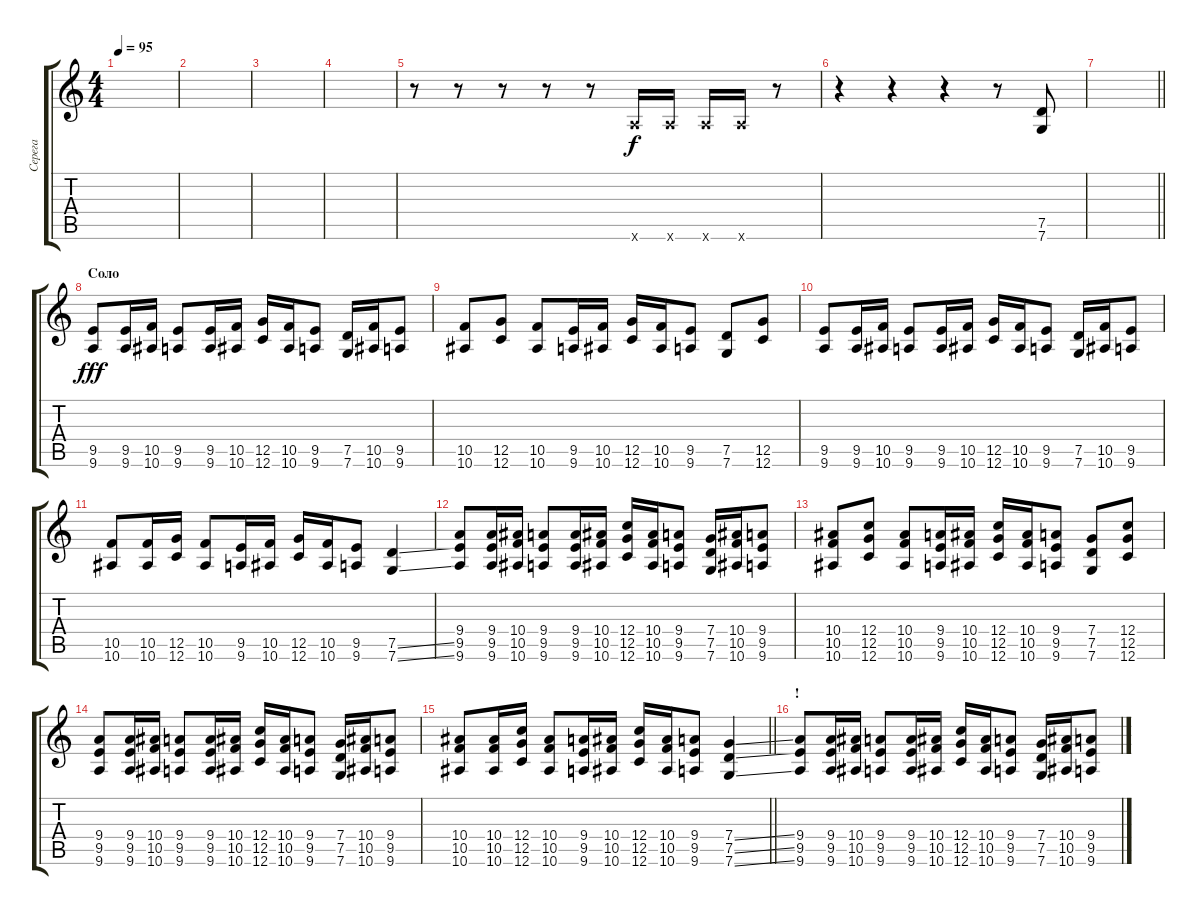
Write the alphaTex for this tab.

\track ("Серега" "Серега") {instrument distortionguitar}
\staff {score tabs}
\tuning (D4 A3 F3 C3 G2 C2) {hide}
\ts (4 4)
\tempo 95
\clef g2
\ks c
|
|
|
|
r.8 r.8 r.8 r.8 r.8 9.6{x}.16 9.6{x}.16 9.6{x}.16 9.6{x}.16 r.8 |
r.4 r.4 r.4 r.8 (7.5 7.6).8 |
\barLineRight lightlight
|
\section ("" "Соло")
(9.5 9.6).8{dy fff} (9.5 9.6).16 (10.5 10.6).16 (9.5 9.6).8 (9.5 9.6).16 (10.5 10.6).16 (12.5 12.6).16 (10.5 10.6).16 (9.5 9.6).8 (7.5 7.6).16 (10.5 10.6).16 (9.5 9.6).8 |
(10.5 10.6).8 (12.5 12.6).8 (10.5 10.6).8 (9.5 9.6).16 (10.5 10.6).16 (12.5 12.6).16 (10.5 10.6).16 (9.5 9.6).8 (7.5 7.6).8 (12.5 12.6).8 |
(9.5 9.6).8 (9.5 9.6).16 (10.5 10.6).16 (9.5 9.6).8 (9.5 9.6).16 (10.5 10.6).16 (12.5 12.6).16 (10.5 10.6).16 (9.5 9.6).8 (7.5 7.6).16 (10.5 10.6).16 (9.5 9.6).8 |
(10.5 10.6).8 (10.5 10.6).16 (12.5 12.6).16 (10.5 10.6).8 (9.5 9.6).16 (10.5 10.6).16 (12.5 12.6).16 (10.5 10.6).16 (9.5 9.6).8 (7.5{ss} 7.6{ss}).4 |
(9.4 9.5 9.6).8 (9.4 9.5 9.6).16 (10.4 10.5 10.6).16 (9.4 9.5 9.6).8 (9.4 9.5 9.6).16 (10.4 10.5 10.6).16 (12.4 12.5 12.6).16 (10.4 10.5 10.6).16 (9.4 9.5 9.6).8 (7.4 7.5 7.6).16 (10.4 10.5 10.6).16 (9.4 9.5 9.6).8 |
(10.4 10.5 10.6).8 (12.4 12.5 12.6).8 (10.4 10.5 10.6).8 (9.4 9.5 9.6).16 (10.4 10.5 10.6).16 (12.4 12.5 12.6).16 (10.4 10.5 10.6).16 (9.4 9.5 9.6).8 (7.4 7.5 7.6).8 (12.4 12.5 12.6).8 |
(9.4 9.5 9.6).8 (9.4 9.5 9.6).16 (10.4 10.5 10.6).16 (9.4 9.5 9.6).8 (9.4 9.5 9.6).16 (10.4 10.5 10.6).16 (12.4 12.5 12.6).16 (10.4 10.5 10.6).16 (9.4 9.5 9.6).8 (7.4 7.5 7.6).16 (10.4 10.5 10.6).16 (9.4 9.5 9.6).8 |
\barLineRight lightlight
(10.4 10.5 10.6).8 (10.4 10.5 10.6).16 (12.4 12.5 12.6).16 (10.4 10.5 10.6).8 (9.4 9.5 9.6).16 (10.4 10.5 10.6).16 (12.4 12.5 12.6).16 (10.4 10.5 10.6).16 (9.4 9.5 9.6).8 (7.4{ss} 7.5{ss} 7.6{ss}).4 |
\section ("" "!")
(9.4 9.5 9.6).8 (9.4 9.5 9.6).16 (10.4 10.5 10.6).16 (9.4 9.5 9.6).8 (9.4 9.5 9.6).16 (10.4 10.5 10.6).16 (12.4 12.5 12.6).16 (10.4 10.5 10.6).16 (9.4 9.5 9.6).8 (7.4 7.5 7.6).16 (10.4 10.5 10.6).16 (9.4 9.5 9.6).8
